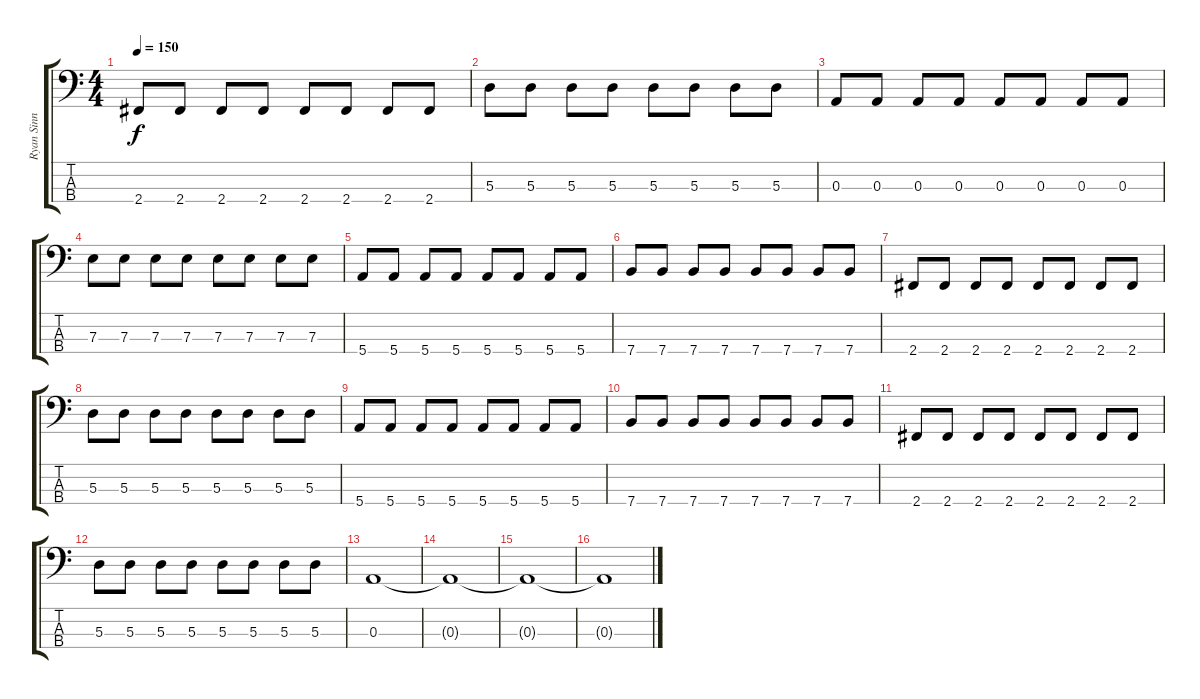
\track ("Ryan Sinn Bass" "Ryan Sinn ") {instrument electricbassfinger}
\staff {score tabs}
\tuning (G2 D2 A1 E1) {hide}
\ts (4 4)
\tempo 150
\clef f4
\ks c
2.4.8{dy f} 2.4.8 2.4.8 2.4.8 2.4.8 2.4.8 2.4.8 2.4.8 |
5.3.8 5.3.8 5.3.8 5.3.8 5.3.8 5.3.8 5.3.8 5.3.8 |
0.3.8 0.3.8 0.3.8 0.3.8 0.3.8 0.3.8 0.3.8 0.3.8 |
7.3.8 7.3.8 7.3.8 7.3.8 7.3.8 7.3.8 7.3.8 7.3.8 |
5.4.8 5.4.8 5.4.8 5.4.8 5.4.8 5.4.8 5.4.8 5.4.8 |
7.4.8 7.4.8 7.4.8 7.4.8 7.4.8 7.4.8 7.4.8 7.4.8 |
2.4.8 2.4.8 2.4.8 2.4.8 2.4.8 2.4.8 2.4.8 2.4.8 |
5.3.8 5.3.8 5.3.8 5.3.8 5.3.8 5.3.8 5.3.8 5.3.8 |
5.4.8 5.4.8 5.4.8 5.4.8 5.4.8 5.4.8 5.4.8 5.4.8 |
7.4.8 7.4.8 7.4.8 7.4.8 7.4.8 7.4.8 7.4.8 7.4.8 |
2.4.8 2.4.8 2.4.8 2.4.8 2.4.8 2.4.8 2.4.8 2.4.8 |
5.3.8 5.3.8 5.3.8 5.3.8 5.3.8 5.3.8 5.3.8 5.3.8 |
0.3.1 |
0.3{t}.1 |
0.3{t}.1 |
0.3{t}.1
